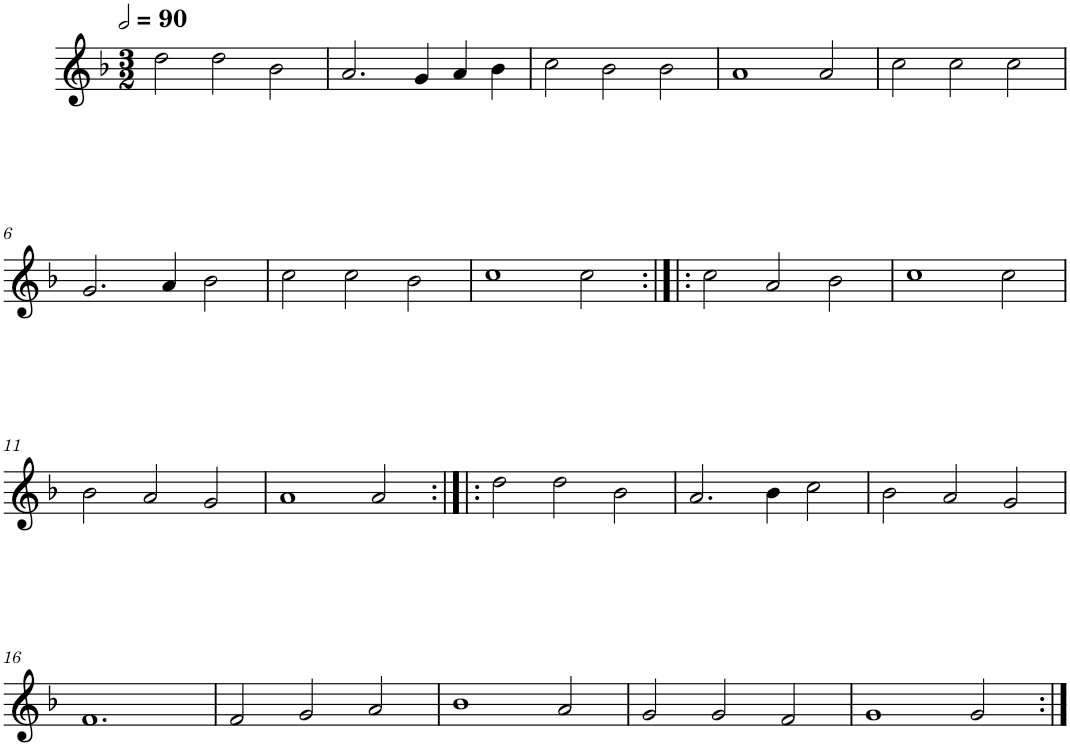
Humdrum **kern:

**kern
*part1
*staff1
*I"Quatre parties
*clefG2
*k[b-]
*M3/2
*MM180
=1
2dd\
2dd\
2b-\
=2
2.a/
4g/
4a/
4b-\
=3
2cc\
2b-\
2b-\
=4
1a
2a/
=5
2cc\
2cc\
2cc\
!!LO:LB:g=z
=6
2.g/
4a/
2b-\
=7
2cc\
2cc\
2b-\
=8
1cc
2cc\
=9:|!|:
2cc\
2a/
2b-\
=10
1cc
2cc\
!!LO:LB:g=z
=11
2b-\
2a/
2g/
=12
1a
2a/
=13:|!|:
2dd\
2dd\
2b-\
=14
2.a/
4b-\
2cc\
=15
2b-\
2a/
2g/
!!LO:LB:g=z
=16
1.f
=17
2f/
2g/
2a/
=18
1b-
2a/
=19
2g/
2g/
2f/
=20
1g
2g/
=:|!
*-
